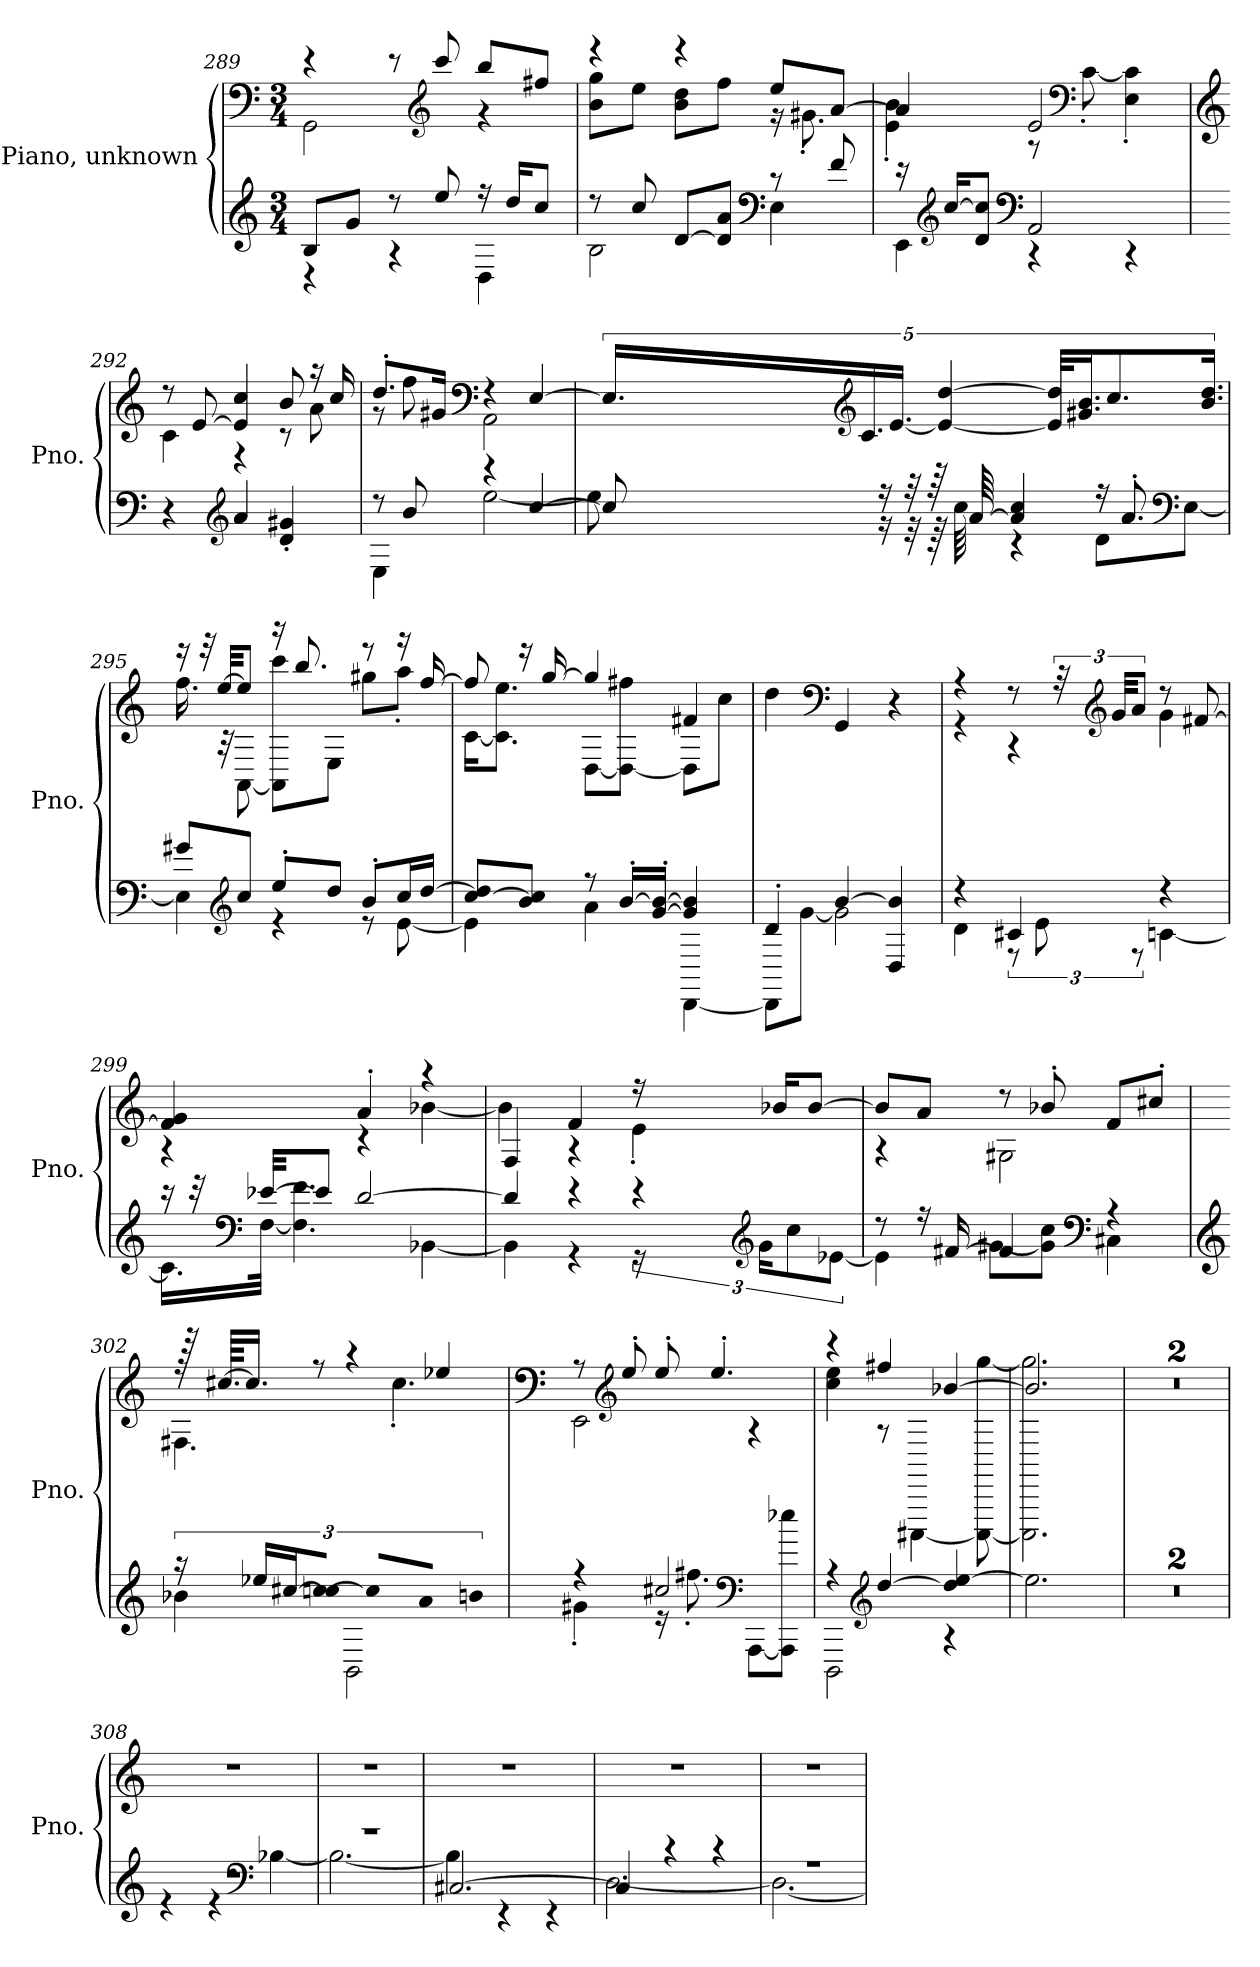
**kern	**kern
*part1	*part1
*staff2	*staff1
*I"Piano, unknown	*
*I'Pno.	*
!!LO:LB:g=z
*clefG2	*clefF4
*k[]	*k[]
*M3/4	*M3/4
=289	=289
*^	*^
8B/L	4r	4r	2GG\
8g/J	.	.	.
8r	4r	8r	.
*	*	*clefG2	*
8ee/	.	8ccc/	.
16r	4D\	8bb/L	4r
16dd/KL	.	.	.
8cc/J	.	8ff#X/J	.
=290	=290	=290	=290
8r	2B\	4r	8b\ 8gg\L
8cc/	.	.	8ee\J
[8d/L	.	4r	8b\ 8dd\L
8d/] 8a/J	.	.	8ff\J
*clefF4	*	*	*
8r	4E\	8ee/L	16r
.	.	.	8.g#X'\
8f/	.	[8a/J	.
=291	=291	=291	=291
16r	4EE\	4a/]	4e\' 4b\'
*clefG2	*	*	*
[16cc/KL	.	.	.
8d/ 8cc/]J	.	.	.
*clefF4	*	*	*
2AA/	4r	2e/	8r
*	*	*clefF4	*
.	.	.	[8c'\
.	4r	.	4E\' 4c\]'
*v	*v	*	*
!!LO:LB:g=z	!!
=292	=292	=292
*	*clefG2	*
4r	8r	4c\
.	[8e/	.
*clefG2	*	*
4a/	4e/] 4cc/	4r
4d/' 4g#X/'	8b/	8r
.	16r	8a\
.	16cc/	.
=293	=293	=293
*^	*	*
8r	4E\	8.dd'/L	8r
8b/	.	.	8ff\
.	.	16g#X/Jk	.
*	*	*clefF4	*
4r	[2ee\	4r	2AA\
[4cc/	.	[4E/	.
*	*	*v	*v
=294	=294	=294
8cc/]	8ee\]	20.E/LL]
*	*	*clefG2
.	.	20.c/
16r	16r	.
.	.	[20.e/JJ
32r	32r	.
64r	64r	.
.	.	5e/_ [5dd/
[64a/	64cc\	.
4a/] 4cc/	4r	.
.	.	40e/] 40dd/]KLL
.	.	20.g#X/ 20.b/J
16r	8d\L	.
.	.	10.cc/
8.a'/	.	.
*clefF4	*	*
.	[8E\J	.
.	.	20.b/ 20.dd/Jk
!!LO:LB:g=z
=295	=295	=295
*	*	*^
8g#X/L	4E\]	16r	16.ff\
.	.	32r	.
.	.	[32ee/KKL	32r
*clefG2	*	*	*
8cc/J	.	8ee/J]	[8AA\
8ee'/L	4r	16r	8AA\] 8ccc\L
.	.	8.bb/	.
8dd/J	.	.	8E\J
8b'/L	8r	8r	8gg#X\L
16cc/L	[8e\	16r	8aa'\J
[16dd/JJ	.	[16ff/	.
=296	=296	=296	=296
[8cc/ 8dd/]L	4e\]	8ff/]	[16c\KL
.	.	.	8.c\] 8.ee\J
8b/ 8cc/]J	.	16r	.
.	.	[16gg/	.
8r	4a\	4gg/]	[8D\L
[16b'/LL	.	.	8D\_ 8ff#X\J
[16g/' 16b/_'JJ	.	.	.
4g/] 4b/]	[4DD\	4f#X/	8D\L]
.	.	.	8cc\J
*	*	*v	*v
=297	=297	=297
4d'/	8DD\L]	4dd\
.	[8g\J	.
*	*	*clefF4
[4b/	2g\]	4GG/
4D/ 4b/]	.	4r
!!LO:PB:g=z
=298	=298	=298
*	*	*^
4r	4d\	4r	4r
4c#X/	12r	8r	4r
.	12e\	.	.
.	.	48r	.
*	*	*clefG2	*
.	.	48g/KKL	.
.	12r	12a/J	.
4r	[4cn\	8r	4g\
.	.	[8f#X/	.
=299	=299	=299	=299
16r	16.c\LL]	4f#/] 4g/	4r
32r	.	.	.
*clefF4	*	*	*
[32e-X/KKL	[32F\JJk	.	.
8e-/J]	4.F\] 4.f\	.	.
[2d/	.	4a'/	4r
.	[4BB-X\	4r	[4b-X\
=300	=300	=300	=300
4d/]	4BB-\]	4F/	4b-\]
4r	4r	4f/	4r
4r	24r	16r	4e'\
*clefG2	*	*	*
.	24g\KL	.	.
.	.	16b-X/KL	.
.	12cc\	.	.
.	.	[8b-/J	.
.	[12e-X\J	.	.
!!LO:LB:g=z	!!
=301	=301	=301	=301
8r	4e-\]	8b-/L]	4r
16r	.	8a/J	.
[16f#X/	.	.	.
4f#/]	[8g#X\L	8r	2G#X\
.	8g#\] 8cc\J	8b-X'/	.
*clefF4	*	*	*
4r	4C#X\	8f/L	.
.	.	8cc#X'/J	.
=302	=302	=302	=302
*clefG2	*	*	*
24r	4b-X\	128r	4.F#X\
.	.	[64.cc#X/KKLL	.
.	.	16.cc#/JJ]	.
24ee-X/LL	.	.	.
[24cc#X/J	.	.	.
[8ccn/ 8cc#/]J	.	8r	.
8cc/L]	2BB\	4r	.
8a/J	.	.	4.cc#'\
4bn/	.	4ee-X/	.
=303	=303	=303	=303
*	*	*clefF4	*
4r	4g#X'\	8r	2EE\
*	*	*clefG2	*
.	.	8ee'/	.
2cc#X/	16r	8ee'/	.
.	8.ff#X'\	.	.
.	.	4.ee'/	.
*clefF4	*	*	*
.	[8AAA\L	.	4r
.	8AAA\] 8ee-X\J	.	.
!!LO:LB:g=z	!!
=304	=304	=304	=304
4r	2DDD\	4r	4cc\ 4ee\
*clefG2	*	*	*
[4dd/	.	4ff#X/	8r
.	.	.	[4CCC#X\
4dd/] [4ee/	4r	[4b-X/	.
.	.	.	8CCC#\_ [8gg\
*v	*v	*	*
=305	=305	=305
2.ee\]	2.b-/]	2.CCC#\] 2.gg\]
*	*v	*v
=306	=306
2.r	2.r
=307	=307
2.r	2.r
=308	=308
*^	*
2.r	4r	2.r
.	4r	.
*clefF4	*	*
.	[4B-X\	.
=309	=309	=309
2.r	2.B-\_	2.r
=310	=310	=310
[2.C#X/	4B-\]	2.r
.	4r	.
.	4r	.
=311	=311	=311
4C#/]	[2.D\	2.r
4r	.	.
4r	.	.
=312	=312	=312
2.r	2.D\_	2.r
*v	*v	*
=	=
*-	*-
